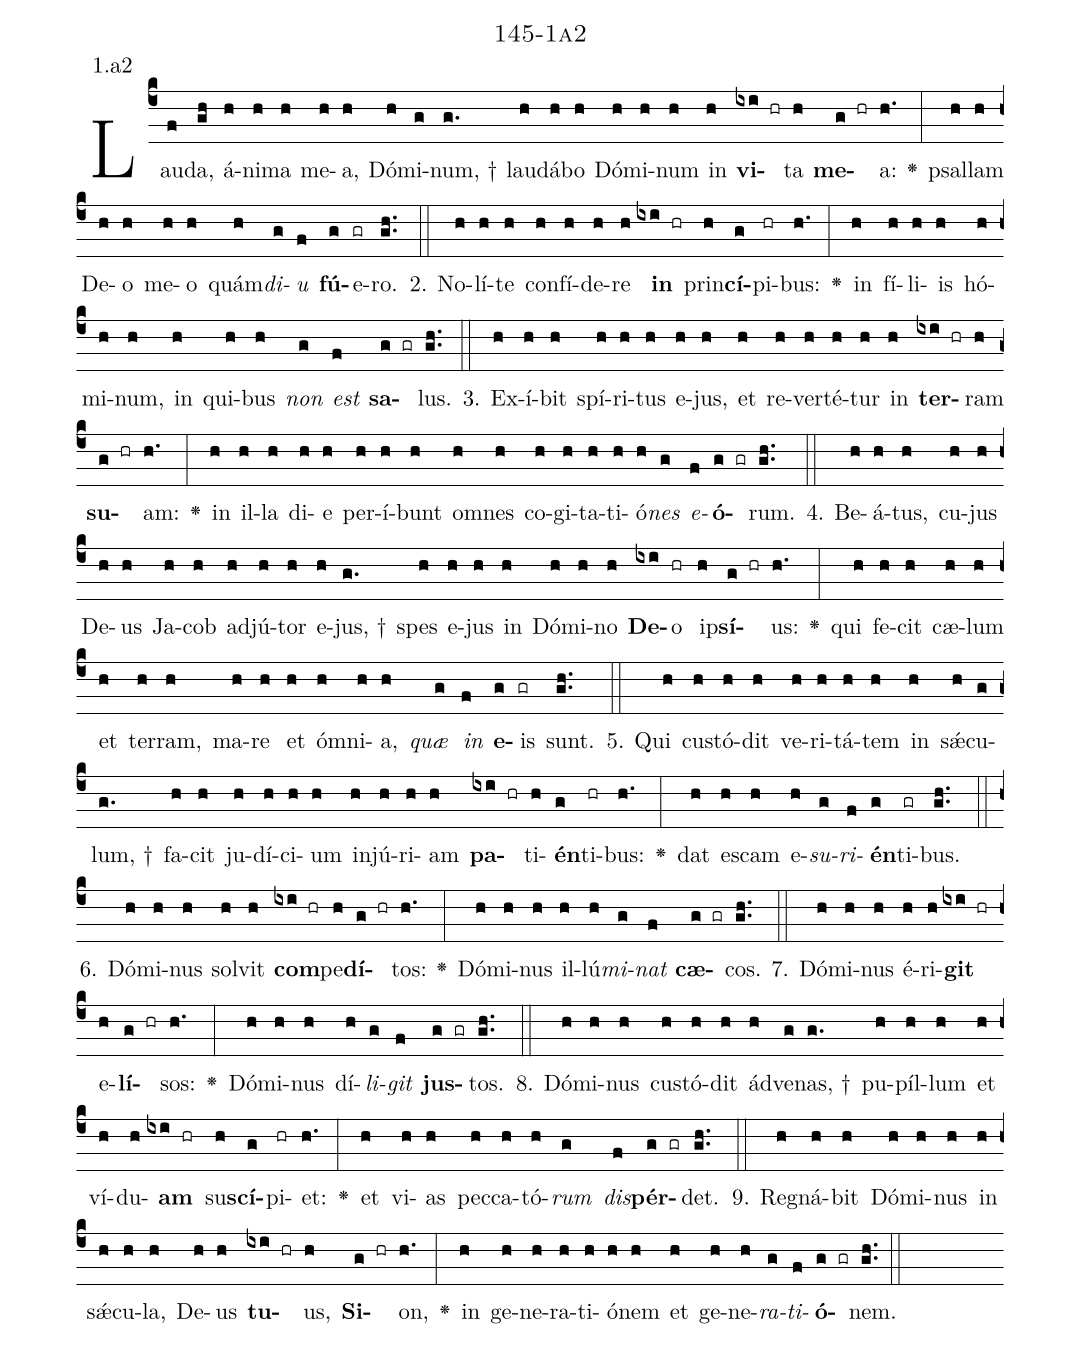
name: 145-1a2;
annotation: 1.a2;
%%
(c4)Lau(f)da,(gh) á(h)ni(h)ma(h) me(h)a,(h) Dó(h)mi(g)num, †(g.) lau(h)dá(h)bo(h) Dó(h)mi(h)num(h) in(h) <b>vi</b>(ixi hr)ta(h) <b>me</b>(g hr)a:(h.) <v>\greheightstar</v>(:) psal(h)lam(h) De(h)o(h) me(h)o(h) quám(h)<i>di</i>(g)<i>u</i>(f) <b>fú</b>(g)e(gr)ro.(gh..) (::)
2. No(h)lí(h)te(h) con(h)fí(h)de(h)re(h) <b>in</b>(ixi hr) prin(h)<b>cí</b>(g)pi(hr)bus:(h.) <v>\greheightstar</v>(:) in(h) fí(h)li(h)is(h) hó(h)mi(h)num,(h) in(h) qui(h)bus(h) <i>non</i>(g) <i>est</i>(f) <b>sa</b>(g gr)lus.(gh..) (::)
3. Ex(h)í(h)bit(h) spí(h)ri(h)tus(h) e(h)jus,(h) et(h) re(h)ver(h)té(h)tur(h) in(h) <b>ter</b>(ixi hr)ram(h) <b>su</b>(g hr)am:(h.) <v>\greheightstar</v>(:) in(h) il(h)la(h) di(h)e(h) per(h)í(h)bunt(h) om(h)nes(h) co(h)gi(h)ta(h)ti(h)ó(h)<i>nes</i>(g) <i>e</i>(f)<b>ó</b>(g gr)rum.(gh..) (::)
4. Be(h)á(h)tus,(h) cu(h)jus(h) De(h)us(h) Ja(h)cob(h) ad(h)jú(h)tor(h) e(h)jus, †(g.) spes(h) e(h)jus(h) in(h) Dó(h)mi(h)no(h) <b>De</b>(ixi)o(hr) ip(h)<b>sí</b>(g hr)us:(h.) <v>\greheightstar</v>(:) qui(h) fe(h)cit(h) cæ(h)lum(h) et(h) ter(h)ram,(h) ma(h)re(h) et(h) óm(h)ni(h)a,(h) <i>quæ</i>(g) <i>in</i>(f) <b>e</b>(g)is(gr) sunt.(gh..) (::)
5. Qui(h) cus(h)tó(h)dit(h) ve(h)ri(h)tá(h)tem(h) in(h) sǽ(h)cu(g)lum, †(g.) fa(h)cit(h) ju(h)dí(h)ci(h)um(h) in(h)jú(h)ri(h)am(h) <b>pa</b>(ixi hr)ti(h)<b>én</b>(g)ti(hr)bus:(h.) <v>\greheightstar</v>(:) dat(h) es(h)cam(h) e(h)<i>su</i>(g)<i>ri</i>(f)<b>én</b>(g)ti(gr)bus.(gh..) (::)
6. Dó(h)mi(h)nus(h) sol(h)vit(h) <b>com</b>(ixi hr)pe(h)<b>dí</b>(g hr)tos:(h.) <v>\greheightstar</v>(:) Dó(h)mi(h)nus(h) il(h)lú(h)<i>mi</i>(g)<i>nat</i>(f) <b>cæ</b>(g gr)cos.(gh..) (::)
7. Dó(h)mi(h)nus(h) é(h)ri(h)<b>git</b>(ixi hr) e(h)<b>lí</b>(g hr)sos:(h.) <v>\greheightstar</v>(:) Dó(h)mi(h)nus(h) dí(h)<i>li</i>(g)<i>git</i>(f) <b>jus</b>(g gr)tos.(gh..) (::)
8. Dó(h)mi(h)nus(h) cus(h)tó(h)dit(h) ád(h)ve(g)nas, †(g.) pu(h)píl(h)lum(h) et(h) ví(h)du(h)<b>am</b>(ixi hr) su(h)<b>scí</b>(g)pi(hr)et:(h.) <v>\greheightstar</v>(:) et(h) vi(h)as(h) pec(h)ca(h)tó(h)<i>rum</i>(g) <i>dis</i>(f)<b>pér</b>(g gr)det.(gh..) (::)
9. Re(h)gná(h)bit(h) Dó(h)mi(h)nus(h) in(h) sǽ(h)cu(h)la,(h) De(h)us(h) <b>tu</b>(ixi hr)us,(h) <b>Si</b>(g hr)on,(h.) <v>\greheightstar</v>(:) in(h) ge(h)ne(h)ra(h)ti(h)ó(h)nem(h) et(h) ge(h)ne(h)<i>ra</i>(g)<i>ti</i>(f)<b>ó</b>(g gr)nem.(gh..) (::)
